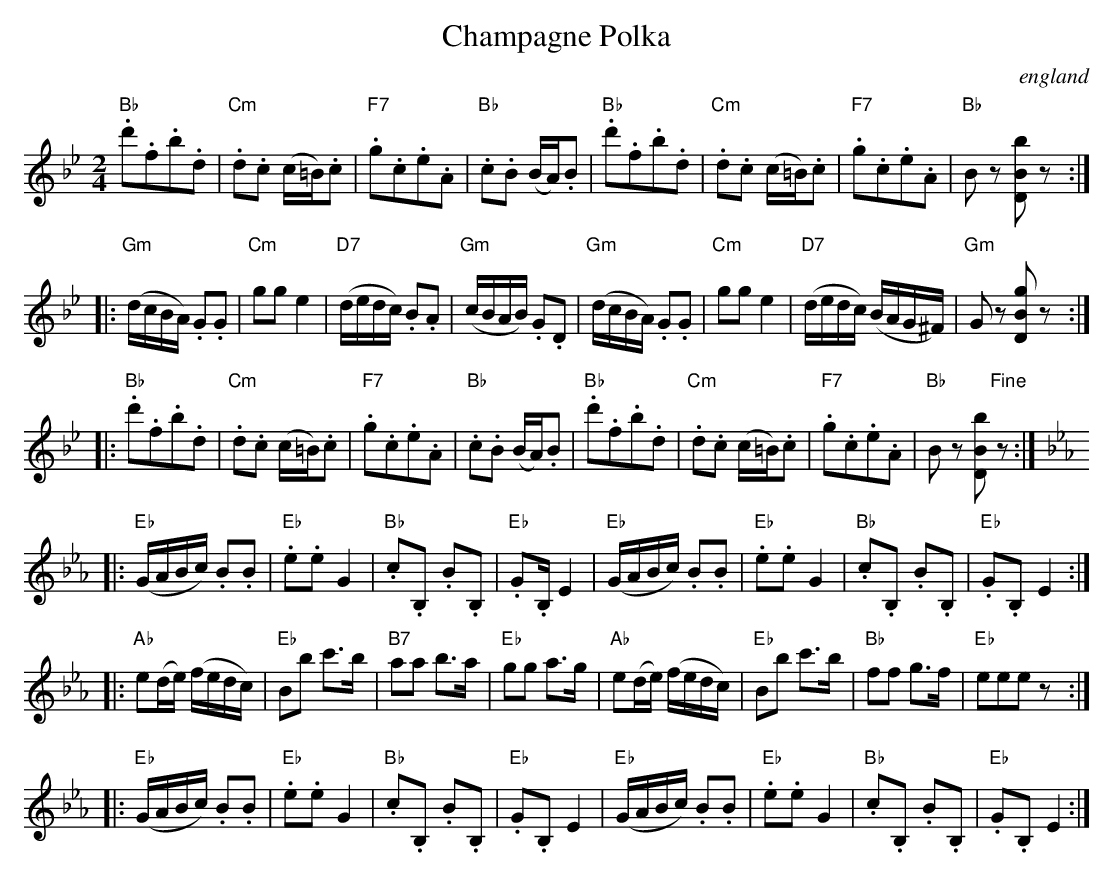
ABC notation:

X:1
T:Champagne Polka
O:england
M:2/4
L:1/16
K:Bb
"Bb".d'2.f2.b2.d2|"Cm".d2.c2 (c=B).c2|\
"F7".g2.c2.e2.A2|"Bb".c2.B2 (BA).B2|\
"Bb".d'2.f2.b2.d2|"Cm".d2.c2 (c=B).c2|\
"F7".g2.c2.e2.A2|"Bb"B2 z2 [D2B2b2] z2:|
|:"Gm"(dcBA) .G2.G2|"Cm"g2g2 e4|\
"D7"(dedc) .B2.A2|"Gm"(cBAB) .G2.D2|\
"Gm"(dcBA) .G2.G2|"Cm"g2g2 e4|\
"D7"(dedc) (BAG^F)|"Gm"G2 z2 [D2B2g2] z2:|
|:"Bb".d'2.f2.b2.d2|"Cm".d2.c2 (c=B).c2|\
"F7".g2.c2.e2.A2|"Bb".c2.B2 (BA).B2|\
"Bb".d'2.f2.b2.d2|"Cm".d2.c2 (c=B).c2|\
"F7".g2.c2.e2.A2|"Bb"B2 z2 [D2B2b2] "Fine"z2:|
K:Eb
|:"Eb"(GABc) .B2.B2|"Eb".e2.e2 G4|\
"Bb".c2.B,2 .B2.B,2|"Eb".G2.B, E4|\
"Eb"(GABc) .B2.B2|"Eb".e2.e2 G4|\
"Bb".c2.B,2 .B2.B,2|"Eb".G2.B,2 E4:|
|:"Ab"e2(de) (fedc)|"Eb"B2b2 c'3b|\
"B7"a2a2 b3a|"Eb"g2g2 a3g|\
"Ab"e2(de) (fedc)|"Eb"B2b2 c'3b|\
"Bb"f2f2 g3f|"Eb"e2e2e2 z2:|
|:"Eb"(GABc) .B2.B2|"Eb".e2.e2 G4|\
"Bb".c2.B,2 .B2.B,2|"Eb".G2.B,2 E4|\
"Eb"(GABc) .B2.B2|"Eb".e2.e2 G4|\
"Bb".c2.B,2 .B2.B,2|"Eb".G2.B,2 E4:|
